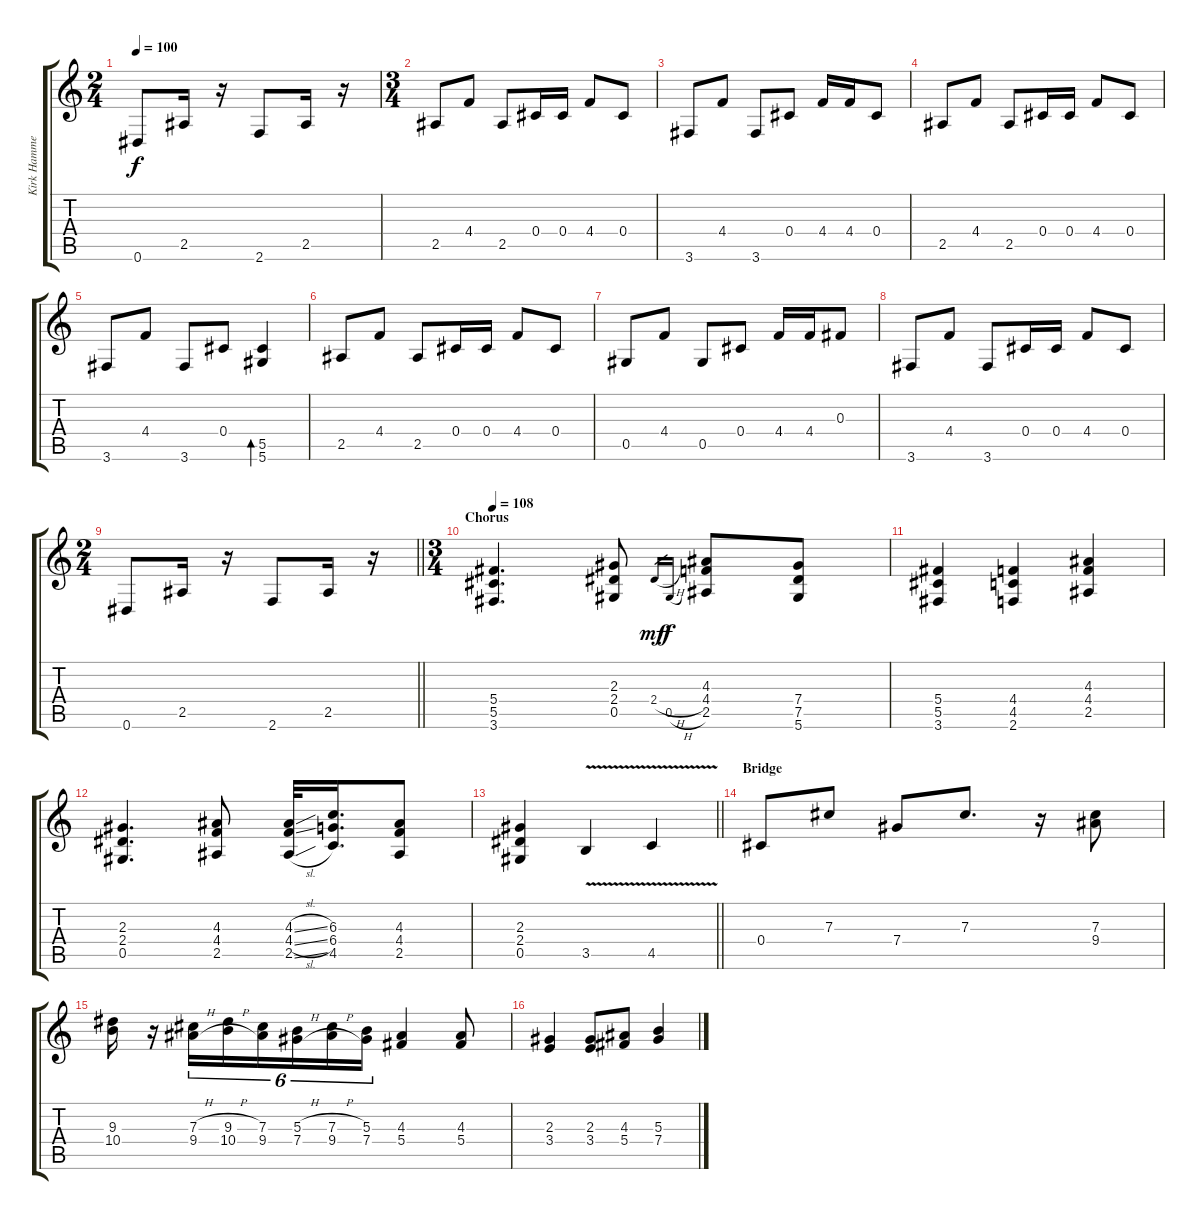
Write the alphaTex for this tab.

\track ("Kirk Hammett" "Kirk Hamme") {instrument electricguitarjazz}
\staff {score tabs}
\tuning (Eb4 Bb3 Gb3 Db3 Ab2 Eb2) {hide}
\ts (2 4)
\tempo 100
\clef g2
\ks c
0.6.8{dy f} 2.5.16 r.16 2.6.8 2.5.16 r.16 |
\ts (3 4)
2.5.8 4.4.8 2.5.8 0.4.16 0.4.16 4.4.8 0.4.8 |
3.6.8 4.4.8 3.6.8 0.4.8 4.4.16 4.4.16 0.4.8 |
2.5.8 4.4.8 2.5.8 0.4.16 0.4.16 4.4.8 0.4.8 |
3.6.8 4.4.8 3.6.8 0.4.8 (5.5 5.6).4{bd 240} |
2.5.8 4.4.8 2.5.8 0.4.16 0.4.16 4.4.8 0.4.8 |
0.5.8 4.4.8 0.5.8 0.4.8 4.4.16 4.4.16 0.3.8 |
3.6.8 4.4.8 3.6.8 0.4.16 0.4.16 4.4.8 0.4.8 |
\ts (2 4)
\barLineRight lightlight
0.6.8 2.5.16 r.16 2.6.8 2.5.16 r.16 |
\ts (3 4)
\section ("" "Chorus")
\tempo 108
(5.4 5.5 3.6).4{d instrument overdrivenguitar} (2.3 2.4 0.5).8 2.4{h}.16{gr dy mf} 0.5{h}.16{gr dy f} (4.3 4.4 2.5).8 (7.4 7.5 5.6).8 |
(5.4 5.5 3.6).4 (4.4 4.5 2.6).4 (4.3 4.4 2.5).4 |
(2.3 2.4 0.5).4{d} (4.3 4.4 2.5).8 (4.3{sl} 4.4{sl} 2.5{sl}).32 (6.3 6.4 4.5).16{d} (4.3 4.4 2.5).8 |
\barLineRight lightlight
(2.3 2.4 0.5).4 3.5{v}.4 4.5{v}.4 |
\section ("" "Bridge")
0.4.8{instrument electricguitarjazz} 7.3.8 7.4.8 7.3.8{d} r.16 (7.3 9.4).8 |
(9.3 10.4).16 r.16 (7.3{h} 9.4{h}).16{tu (6 4)} (9.3{h} 10.4{h}).16{tu (6 4)} (7.3 9.4).16{tu (6 4)} (5.3{h} 7.4{h}).16{tu (6 4)} (7.3{h} 9.4{h}).16{tu (6 4)} (5.3 7.4).16{tu (6 4)} (4.3 5.4).4 (4.3 5.4).8 |
(2.3 3.4).4 (2.3 3.4).8 (4.3 5.4).8 (5.3 7.4).4
